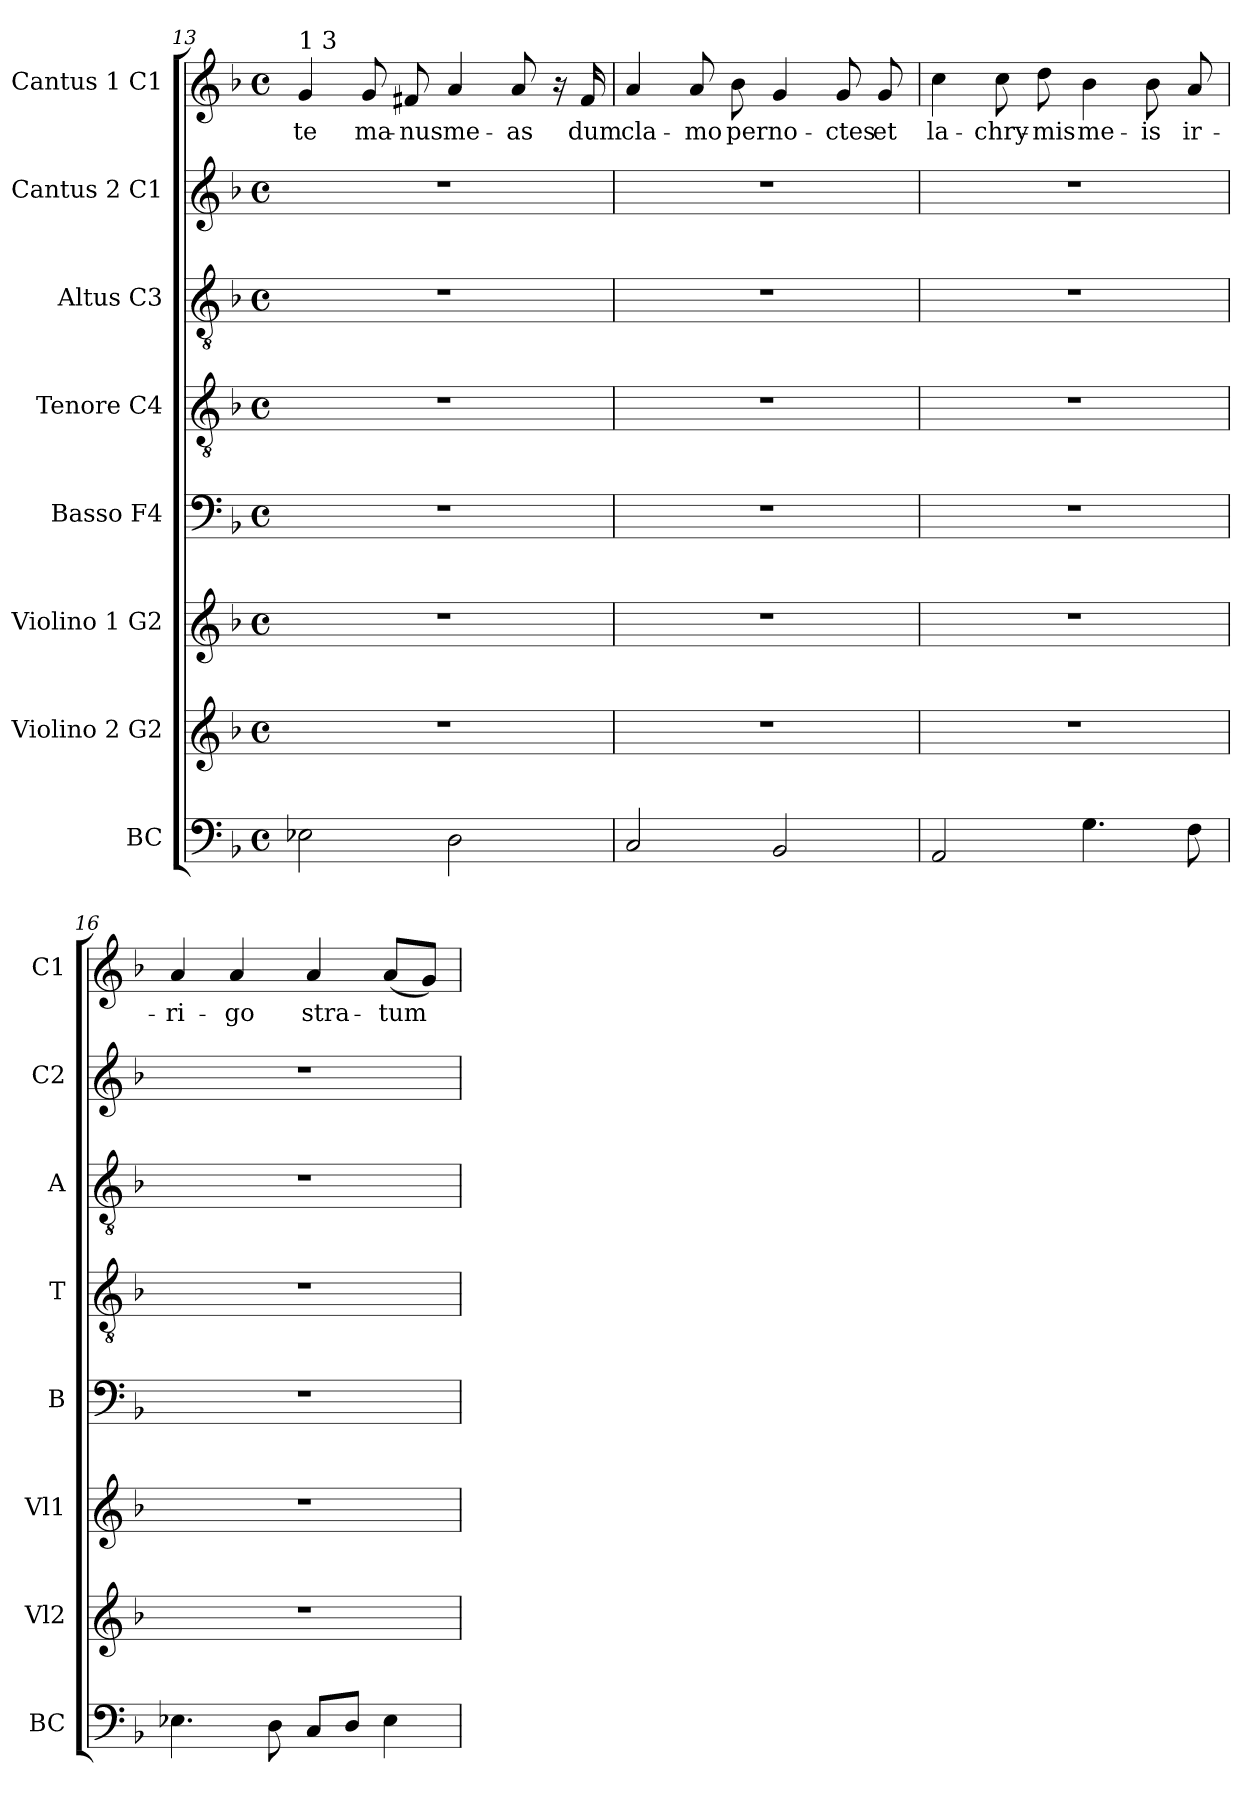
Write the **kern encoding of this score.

**kern	**kern	**kern	**kern	**kern	**kern	**kern	**kern	**text
*part8	*part7	*part6	*part5	*part4	*part3	*part2	*part1	*part1
*staff8	*staff7	*staff6	*staff5	*staff4	*staff3	*staff2	*staff1	*staff1
*I"BC	*I"Violino 2  G2	*I"Violino 1  G2	*I"Basso  F4	*I"Tenore  C4	*I"Altus  C3	*I"Cantus 2  C1	*I"Cantus 1  C1	*
*I'BC	*I'Vl2	*I'Vl1	*I'B	*I'T	*I'A	*I'C2	*I'C1	*
!!LO:LB:g=z
*clefF4	*clefG2	*clefG2	*clefF4	*clefGv2	*clefGv2	*clefG2	*clefG2	*
*k[b-]	*k[b-]	*k[b-]	*k[b-]	*k[b-]	*k[b-]	*k[b-]	*k[b-]	*
*F:	*F:	*F:	*F:	*F:	*F:	*F:	*F:	*
*M4/4	*M4/4	*M4/4	*M4/4	*M4/4	*M4/4	*M4/4	*M4/4	*
*met(c)	*met(c)	*met(c)	*met(c)	*met(c)	*met(c)	*met(c)	*met(c)	*
=13	=13	=13	=13	=13	=13	=13	=13	=13
!	!	!	!	!	!	!	!LO:TX:a:t=1 3	!
!	!	!	!	!	!	!	!	!LO:LY:b:cj
2E-X\	1r	1r	1r	1r	1r	1r	4g/	te
!	!	!	!	!	!	!	!	!LO:LY:b
.	.	.	.	.	.	.	8g/	ma-
!	!	!	!	!	!	!	!	!LO:LY:b:rj
.	.	.	.	.	.	.	8f#X/	-nus
!	!	!	!	!	!	!	!	!LO:LY:b
2D\	.	.	.	.	.	.	4a/	me-
!	!	!	!	!	!	!	!	!LO:LY:b:rj
.	.	.	.	.	.	.	8a/	-as
.	.	.	.	.	.	.	16ra	.
!	!	!	!	!	!	!	!	!LO:LY:b:cj
.	.	.	.	.	.	.	16f#/	dum
=14	=14	=14	=14	=14	=14	=14	=14	=14
!	!	!	!	!	!	!	!	!LO:LY:b
2C</	1r	1r	1r	1r	1r	1r	4a/	cla-
!	!	!	!	!	!	!	!	!LO:LY:b:rj
.	.	.	.	.	.	.	8a/	-mo
!	!	!	!	!	!	!	!	!LO:LY:b:cj
.	.	.	.	.	.	.	8b-\	per
!	!	!	!	!	!	!	!	!LO:LY:b
2BB-/	.	.	.	.	.	.	4g/	no-
!	!	!	!	!	!	!	!	!LO:LY:b:rj
.	.	.	.	.	.	.	8g/	-ctes
!	!	!	!	!	!	!	!	!LO:LY:b:cj
.	.	.	.	.	.	.	8g/	et
=15	=15	=15	=15	=15	=15	=15	=15	=15
!	!	!	!	!	!	!	!	!LO:LY:b
2AA/	1r	1r	1r	1r	1r	1r	4cc\	la-
!	!	!	!	!	!	!	!	!LO:LY:b:cj
.	.	.	.	.	.	.	8cc\	-chry-
!	!	!	!	!	!	!	!	!LO:LY:b:rj
.	.	.	.	.	.	.	8dd\	-mis
!	!	!	!	!	!	!	!	!LO:LY:b:cj
4.G\	.	.	.	.	.	.	4b-\	me-
!	!	!	!	!	!	!	!	!LO:LY:b:cj
.	.	.	.	.	.	.	8b-\	-is
!	!	!	!	!	!	!	!	!LO:LY:b:cj
8F\	.	.	.	.	.	.	8a/	ir-
=16	=16	=16	=16	=16	=16	=16	=16	=16
!	!	!	!	!	!	!	!	!LO:LY:b:cj
4.E-X<\	1r	1r	1r	1r	1r	1r	4a/	-ri-
!	!	!	!	!	!	!	!	!LO:LY:b:cj
.	.	.	.	.	.	.	4a/	-go
8D\	.	.	.	.	.	.	.	.
!	!	!	!	!	!	!	!	!LO:LY:b:cj
8C</L	.	.	.	.	.	.	4a/	stra-
8D/J	.	.	.	.	.	.	.	.
!	!	!	!	!	!	!	!	!LO:LY:b:cj
4E-\	.	.	.	.	.	.	(<8a/L	-tum
.	.	.	.	.	.	.	8g/J)	.
=	=	=	=	=	=	=	=	=
*-	*-	*-	*-	*-	*-	*-	*-	*-
